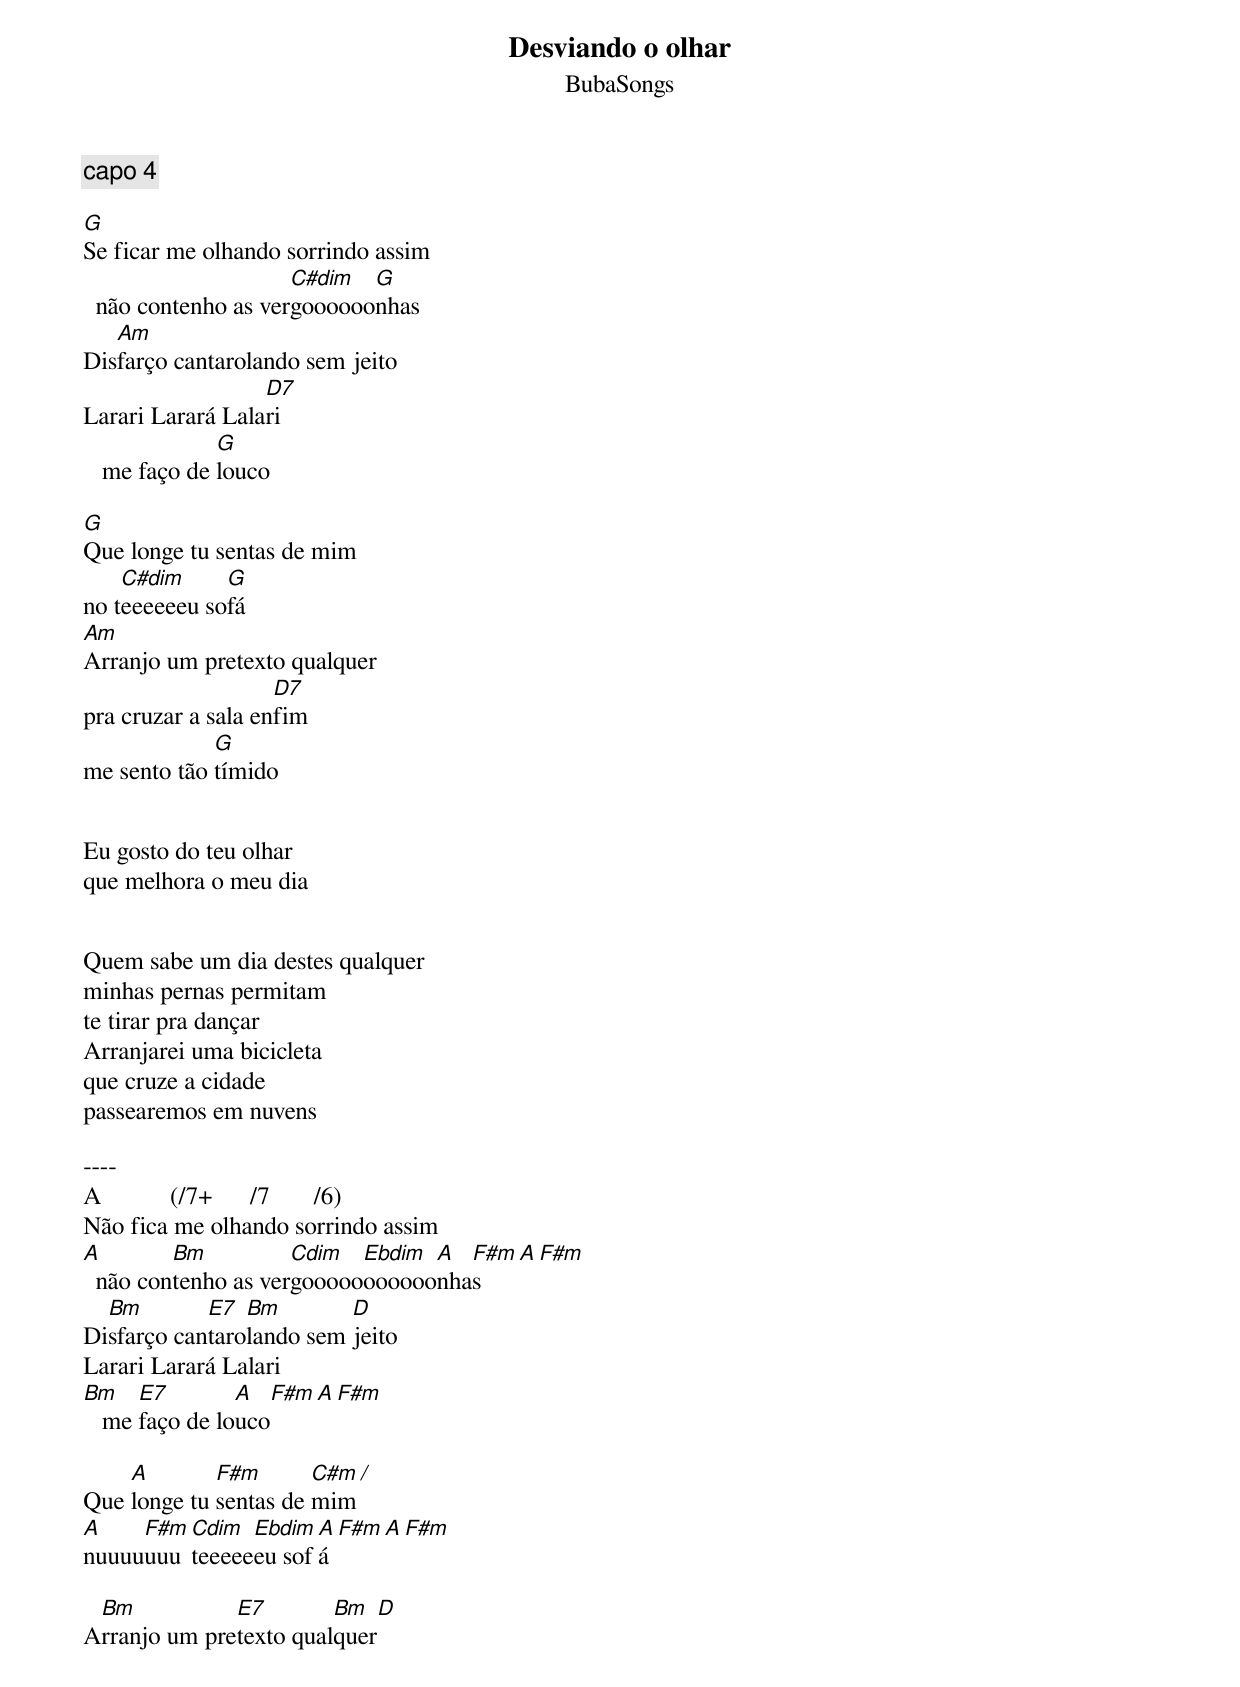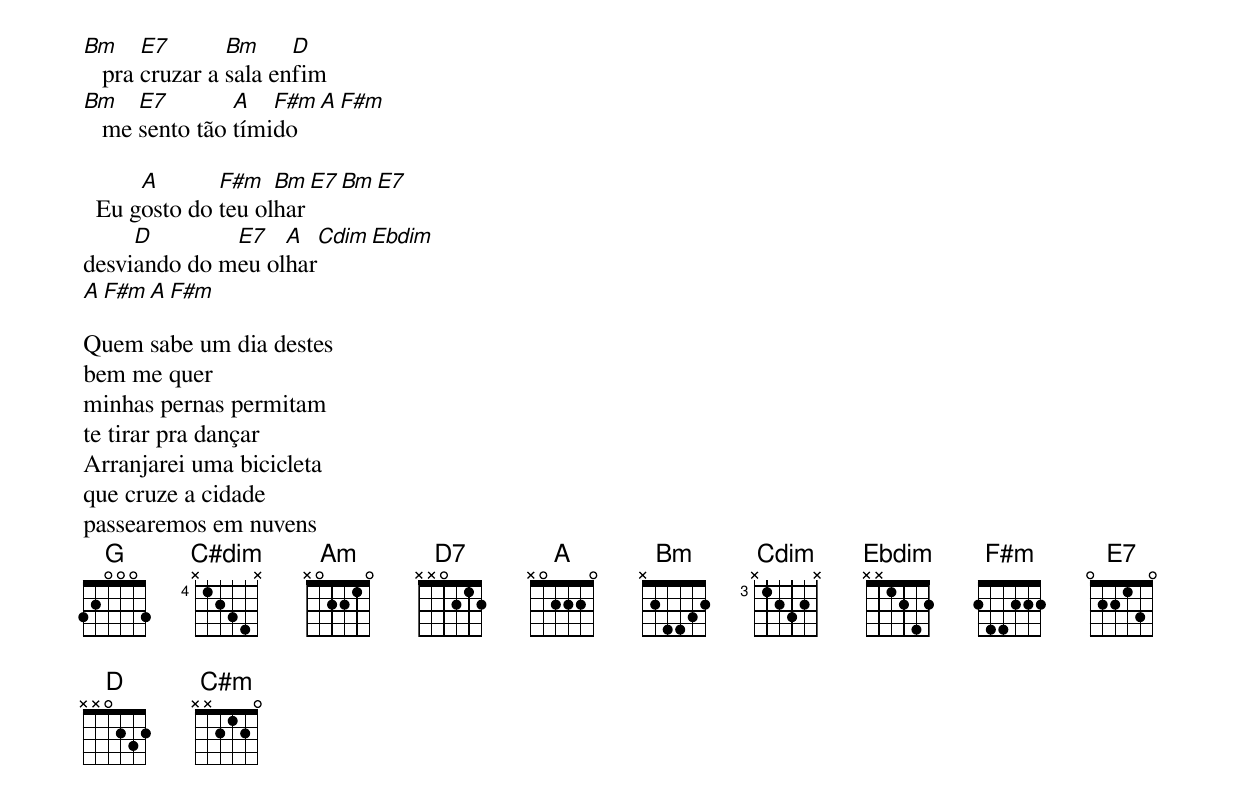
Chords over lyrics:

Desviando o olhar
BubaSongs

capo 4

G
Se ficar me olhando sorrindo assim
                     C#dim  G
  não contenho as vergoooooonhas
   Am
Disfarço cantarolando sem jeito
                  D7
Larari Larará Lalari
              G
   me faço de louco

G
Que longe tu sentas de mim
    C#dim     G
no teeeeeeu sofá
Am
Arranjo um pretexto qualquer
                    D7
pra cruzar a sala enfim
             G
me sento tão tímido


Eu gosto do teu olhar
que melhora o meu dia


Quem sabe um dia destes qualquer
minhas pernas permitam
te tirar pra dançar
Arranjarei uma bicicleta
que cruze a cidade
passearemos em nuvens

----
A           (/7+      /7       /6)
Não fica me olhando sorrindo assim
A        Bm          Cdim  Ebdim A  F#m  A  F#m
  não contenho as vergooooooooooonhas
  Bm        E7  Bm        D
Disfarço cantarolando sem jeito
Larari Larará Lalari
Bm    E7        A   F#m  A   F#m
   me faço de louco

    A        F#m       C#m      /
Que longe tu sentas de mim
A    F#m Cdim  Ebdim A  F#m  A  F#m
nuuuuuuu teeeeeeu sofá

 Bm           E7        Bm        D
Arranjo um pretexto qualquer
Bm     E7       Bm     D
   pra cruzar a sala enfim
Bm    E7        A   F#m  A   F#m
   me sento tão tímido

      A       F#m   Bm  E7  Bm  E7
  Eu gosto do teu olhar
     D        E7   A    Cdim   Ebdim
desviando do meu olhar
A F#m  A  F#m

Quem sabe um dia destes
bem me quer
minhas pernas permitam
te tirar pra dançar
Arranjarei uma bicicleta
que cruze a cidade
passearemos em nuvens
